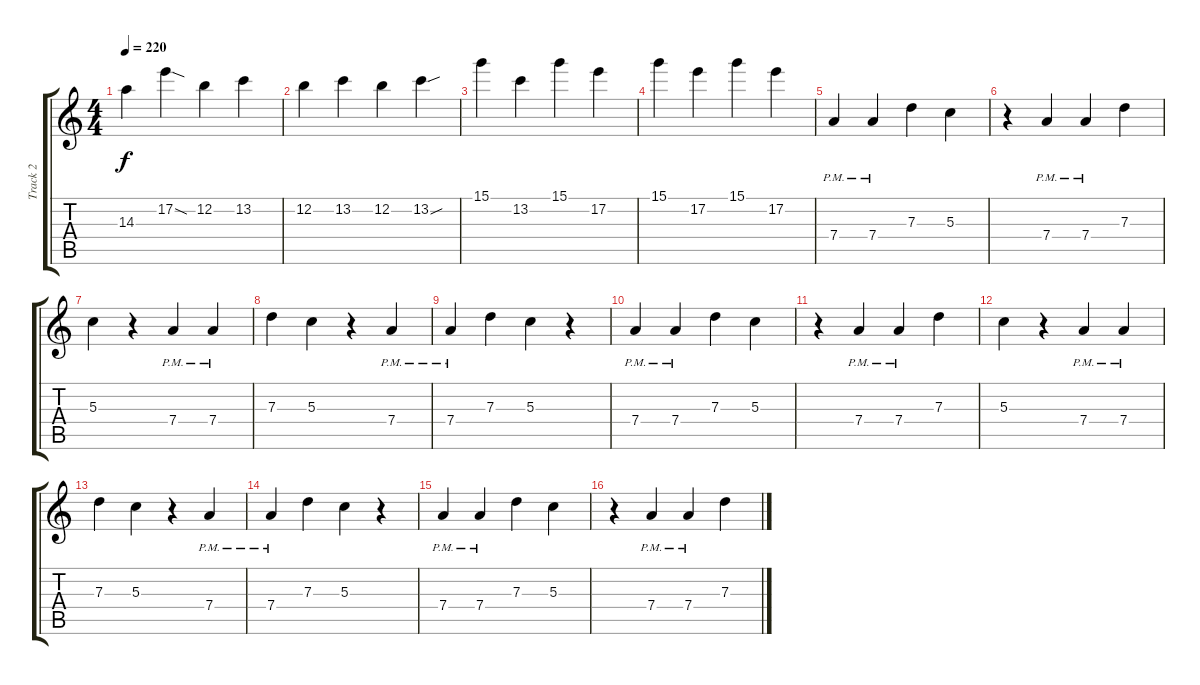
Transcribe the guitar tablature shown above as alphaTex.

\track ("Track 2" "Track 2") {instrument distortionguitar}
\staff {score tabs}
\tuning (E4 B3 G3 D3 A2 E2) {hide}
\ts (4 4)
\tempo 220
\clef g2
\ks c
14.3.4{dy f} 17.2{sod}.4 12.2.4 13.2.4 |
12.2.4 13.2.4 12.2.4 13.2{sou}.4 |
15.1.4 13.2.4 15.1.4 17.2.4 |
15.1.4 17.2.4 15.1.4 17.2.4 |
7.4{pm}.4 7.4{pm}.4 7.3.4 5.3.4 |
r.4 7.4{pm}.4 7.4{pm}.4 7.3.4 |
5.3.4 r.4 7.4{pm}.4 7.4{pm}.4 |
7.3.4 5.3.4 r.4 7.4{pm}.4 |
7.4{pm}.4 7.3.4 5.3.4 r.4 |
7.4{pm}.4 7.4{pm}.4 7.3.4 5.3.4 |
r.4 7.4{pm}.4 7.4{pm}.4 7.3.4 |
5.3.4 r.4 7.4{pm}.4 7.4{pm}.4 |
7.3.4 5.3.4 r.4 7.4{pm}.4 |
7.4{pm}.4 7.3.4 5.3.4 r.4 |
7.4{pm}.4 7.4{pm}.4 7.3.4 5.3.4 |
r.4 7.4{pm}.4 7.4{pm}.4 7.3.4
